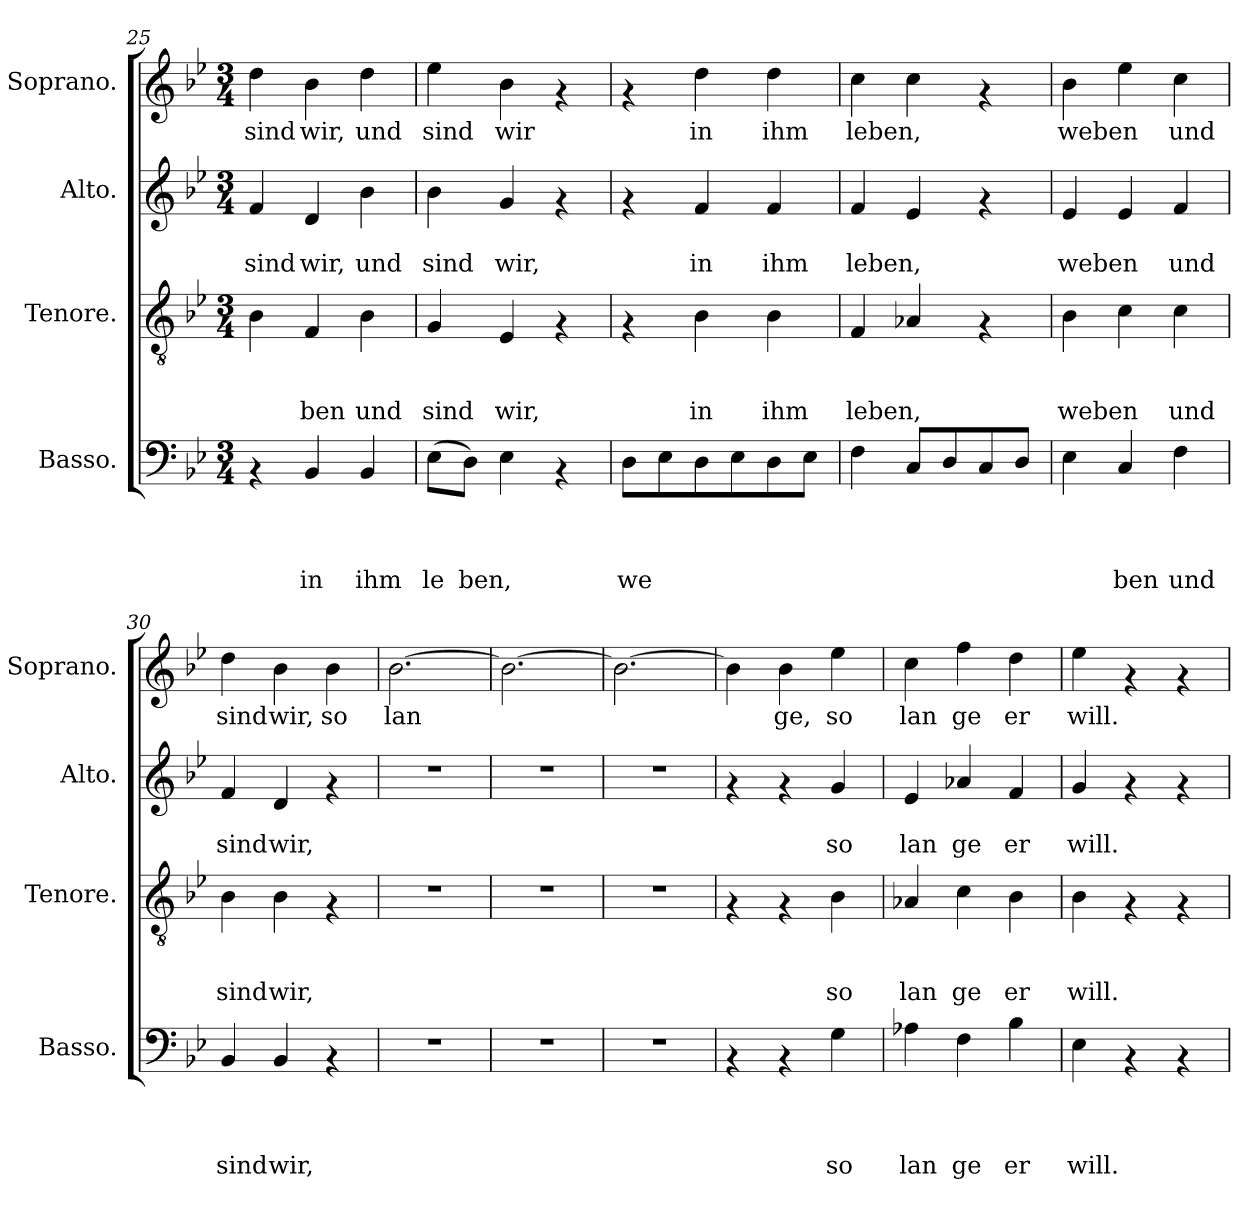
**kern	**text	**text	**text	**text	**kern	**text	**text	**text	**kern	**text	**text	**kern	**text
*part4	*part4	*part4	*part4	*part4	*part3	*part3	*part3	*part3	*part2	*part2	*part2	*part1	*part1
*staff4	*staff4	*staff4	*staff4	*staff4	*staff3	*staff3	*staff3	*staff3	*staff2	*staff2	*staff2	*staff1	*staff1
*I"Basso.	*	*	*	*	*I"Tenore.	*	*	*	*I"Alto.	*	*	*I"Soprano.	*
*I'Basso.	*	*	*	*	*I'Tenore.	*	*	*	*I'Alto.	*	*	*I'Soprano.	*
*clefF4	*	*	*	*	*clefGv2	*	*	*	*clefG2	*	*	*clefG2	*
*k[b-e-]	*	*	*	*	*k[b-e-]	*	*	*	*k[b-e-]	*	*	*k[b-e-]	*
*B-:	*	*	*	*	*B-:	*	*	*	*B-:	*	*	*B-:	*
*M3/4	*	*	*	*	*M3/4	*	*	*	*M3/4	*	*	*M3/4	*
=25	=25	=25	=25	=25	=25	=25	=25	=25	=25	=25	=25	=25	=25
!	!	!	!	!	!	!	!	!	!	!	!LO:LY:b	!	!LO:LY:b
4rAA	.	.	.	.	4B-\	.	.	.	4f/	.	sind	4dd\	sind
!	!	!	!	!LO:LY:b	!	!	!	!LO:LY:b	!	!	!LO:LY:b	!	!LO:LY:b
4BB-/	.	.	.	in	4F/	.	.	ben	4d/	.	wir,	4b-\	wir,
!	!	!	!	!LO:LY:b	!	!	!	!LO:LY:b	!	!	!LO:LY:b	!	!LO:LY:b
4BB-/	.	.	.	ihm	4B-\	.	.	und	4b-\	.	und	4dd\	und
=26	=26	=26	=26	=26	=26	=26	=26	=26	=26	=26	=26	=26	=26
!	!	!	!	!LO:LY:b	!	!	!	!LO:LY:b	!	!	!LO:LY:b	!	!LO:LY:b
(>8E-\L	.	.	.	le	4G/	.	.	sind	4b-\	.	sind	4ee-\	sind
!	!	!	!	!LO:LY:b	!	!	!	!	!	!	!	!	!
8D\J)	.	.	.	ben,	.	.	.	.	.	.	.	.	.
!	!	!	!	!	!	!	!	!LO:LY:b	!	!	!LO:LY:b	!	!LO:LY:b
4E-\	.	.	.	.	4E-/	.	.	wir,	4g/	.	wir,	4b-\	wir
4rAA	.	.	.	.	4rF	.	.	.	4rf	.	.	4rf	.
=27	=27	=27	=27	=27	=27	=27	=27	=27	=27	=27	=27	=27	=27
!	!	!	!	!LO:LY:b	!	!	!	!	!	!	!	!	!
8D\L	.	.	.	we	4rF	.	.	.	4rf	.	.	4rf	.
8E-\	.	.	.	.	.	.	.	.	.	.	.	.	.
!	!	!	!	!	!	!	!	!LO:LY:b	!	!	!LO:LY:b	!	!LO:LY:b
8D\	.	.	.	.	4B-\	.	.	in	4f/	.	in	4dd\	in
8E-\	.	.	.	.	.	.	.	.	.	.	.	.	.
!	!	!	!	!	!	!	!	!LO:LY:b	!	!	!LO:LY:b	!	!LO:LY:b
8D\	.	.	.	.	4B-\	.	.	ihm	4f/	.	ihm	4dd\	ihm
8E-\J	.	.	.	.	.	.	.	.	.	.	.	.	.
=28	=28	=28	=28	=28	=28	=28	=28	=28	=28	=28	=28	=28	=28
!	!	!	!	!	!	!	!	!LO:LY:b	!	!	!LO:LY:b	!	!LO:LY:b
4F\	.	.	.	.	4F/	.	.	leben,	4f/	.	leben,	4cc\	leben,
8C/L	.	.	.	.	4A-X/	.	.	.	4e-/	.	.	4cc\	.
8D/	.	.	.	.	.	.	.	.	.	.	.	.	.
8C/	.	.	.	.	4rF	.	.	.	4rf	.	.	4rf	.
8D/J	.	.	.	.	.	.	.	.	.	.	.	.	.
=29	=29	=29	=29	=29	=29	=29	=29	=29	=29	=29	=29	=29	=29
!	!	!	!	!	!	!	!	!LO:LY:b	!	!	!LO:LY:b	!	!LO:LY:b
4E-\	.	.	.	.	4B-\	.	.	weben	4e-/	.	weben	4b-\	weben
!	!	!	!	!LO:LY:b	!	!	!	!	!	!	!	!	!
4C/	.	.	.	ben	4c\	.	.	.	4e-/	.	.	4ee-\	.
!	!	!	!	!LO:LY:b	!	!	!	!LO:LY:b	!	!	!LO:LY:b	!	!LO:LY:b
4F\	.	.	.	und	4c\	.	.	und	4f/	.	und	4cc\	und
=30	=30	=30	=30	=30	=30	=30	=30	=30	=30	=30	=30	=30	=30
!	!	!	!	!LO:LY:b	!	!	!	!LO:LY:b	!	!	!LO:LY:b	!	!LO:LY:b
4BB-/	.	.	.	sind	4B-\	.	.	sind	4f/	.	sind	4dd\	sind
!	!	!	!	!LO:LY:b	!	!	!	!LO:LY:b	!	!	!LO:LY:b	!	!LO:LY:b
4BB-/	.	.	.	wir,	4B-\	.	.	wir,	4d/	.	wir,	4b-\	wir,
!	!	!	!	!	!	!	!	!	!	!	!	!	!LO:LY:b
4rAA	.	.	.	.	4rF	.	.	.	4rf	.	.	4b-\	so
=31	=31	=31	=31	=31	=31	=31	=31	=31	=31	=31	=31	=31	=31
!	!	!	!	!	!	!	!	!	!	!	!	!	!LO:LY:b
2.r	.	.	.	.	2.r	.	.	.	2.r	.	.	[>2.b-\	lan
=32	=32	=32	=32	=32	=32	=32	=32	=32	=32	=32	=32	=32	=32
2.r	.	.	.	.	2.r	.	.	.	2.r	.	.	2.b-\_	.
=33	=33	=33	=33	=33	=33	=33	=33	=33	=33	=33	=33	=33	=33
2.r	.	.	.	.	2.r	.	.	.	2.r	.	.	2.b-\_	.
=34	=34	=34	=34	=34	=34	=34	=34	=34	=34	=34	=34	=34	=34
4rAA	.	.	.	.	4rF	.	.	.	4rf	.	.	4b-\]	.
!	!	!	!	!	!	!	!	!	!	!	!	!	!LO:LY:b
4rAA	.	.	.	.	4rF	.	.	.	4rf	.	.	4b-\	ge,
!	!	!	!	!LO:LY:b	!	!	!	!LO:LY:b	!	!	!LO:LY:b	!	!LO:LY:b
4G\	.	.	.	so	4B-\	.	.	so	4g/	.	so	4ee-\	so
=35	=35	=35	=35	=35	=35	=35	=35	=35	=35	=35	=35	=35	=35
!	!	!	!	!LO:LY:b	!	!	!	!LO:LY:b	!	!	!LO:LY:b	!	!LO:LY:b
4A-X\	.	.	.	lan	4A-X/	.	.	lan	4e-/	.	lan	4cc\	lan
!	!	!	!	!LO:LY:b	!	!	!	!LO:LY:b	!	!	!LO:LY:b	!	!LO:LY:b
4F\	.	.	.	ge	4c\	.	.	ge	4a-X/	.	ge	4ff\	ge
!	!	!	!	!LO:LY:b	!	!	!	!LO:LY:b	!	!	!LO:LY:b	!	!LO:LY:b
4B-\	.	.	.	er	4B-\	.	.	er	4f/	.	er	4dd\	er
=36	=36	=36	=36	=36	=36	=36	=36	=36	=36	=36	=36	=36	=36
!	!	!	!	!LO:LY:b	!	!	!	!LO:LY:b	!	!	!LO:LY:b	!	!LO:LY:b
4E-\	.	.	.	will.	4B-\	.	.	will.	4g/	.	will.	4ee-\	will.
4rAA	.	.	.	.	4rF	.	.	.	4rf	.	.	4rf	.
4rAA	.	.	.	.	4rF	.	.	.	4rf	.	.	4rf	.
=	=	=	=	=	=	=	=	=	=	=	=	=	=
*-	*-	*-	*-	*-	*-	*-	*-	*-	*-	*-	*-	*-	*-
